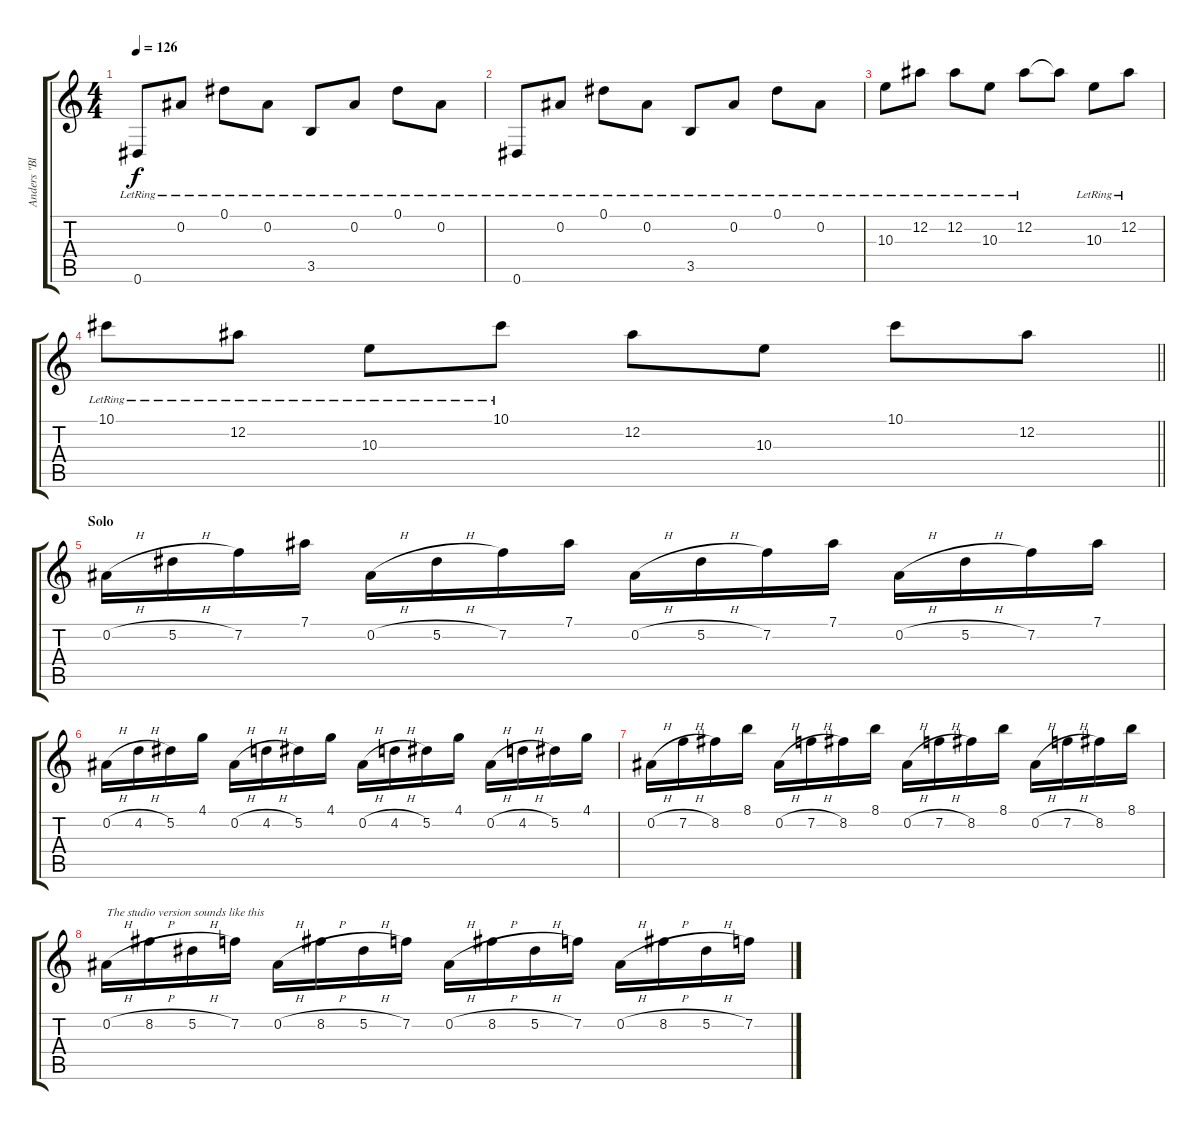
\track ("Anders \"Blakkheim\" Nyström" "Anders \"Bl") {instrument distortionguitar}
\staff {score tabs}
\tuning (Eb4 Bb3 Gb3 Db3 Ab2 Eb2) {hide}
\ts (4 4)
\tempo 126
\clef g2
\ks c
0.6{lr}.8{dy f} 0.2{lr}.8 0.1{lr}.8 0.2{lr}.8 3.5{lr}.8 0.2{lr}.8 0.1{lr}.8 0.2{lr}.8 |
0.6{lr}.8 0.2{lr}.8 0.1{lr}.8 0.2{lr}.8 3.5{lr}.8 0.2{lr}.8 0.1{lr}.8 0.2{lr}.8 |
10.3{lr}.8{instrument electricguitarjazz} 12.2{lr}.8 12.2{lr}.8 10.3{lr}.8 12.2{lr}.8 12.2{t}.8 10.3{lr}.8 12.2{lr}.8 |
\barLineRight lightlight
10.1{lr}.8 12.2{lr}.8 10.3{lr}.8 10.1{lr}.8 12.2.8 10.3.8 10.1.8 12.2.8 |
\section ("" "Solo")
0.2{h}.16{instrument distortionguitar} 5.2{h}.16 7.2.16 7.1.16 0.2{h}.16 5.2{h}.16 7.2.16 7.1.16 0.2{h}.16 5.2{h}.16 7.2.16 7.1.16 0.2{h}.16 5.2{h}.16 7.2.16 7.1.16 |
0.2{h}.16 4.2{h}.16 5.2.16 4.1.16 0.2{h}.16 4.2{h}.16 5.2.16 4.1.16 0.2{h}.16 4.2{h}.16 5.2.16 4.1.16 0.2{h}.16 4.2{h}.16 5.2.16 4.1.16 |
0.2{h}.16 7.2{h}.16 8.2.16 8.1.16 0.2{h}.16 7.2{h}.16 8.2.16 8.1.16 0.2{h}.16 7.2{h}.16 8.2.16 8.1.16 0.2{h}.16 7.2{h}.16 8.2.16 8.1.16 |
0.2{h}.16{txt "The studio version sounds like this"} 8.2{h}.16 5.2{h}.16 7.2.16 0.2{h}.16 8.2{h}.16 5.2{h}.16 7.2.16 0.2{h}.16 8.2{h}.16 5.2{h}.16 7.2.16 0.2{h}.16 8.2{h}.16 5.2{h}.16 7.2.16
